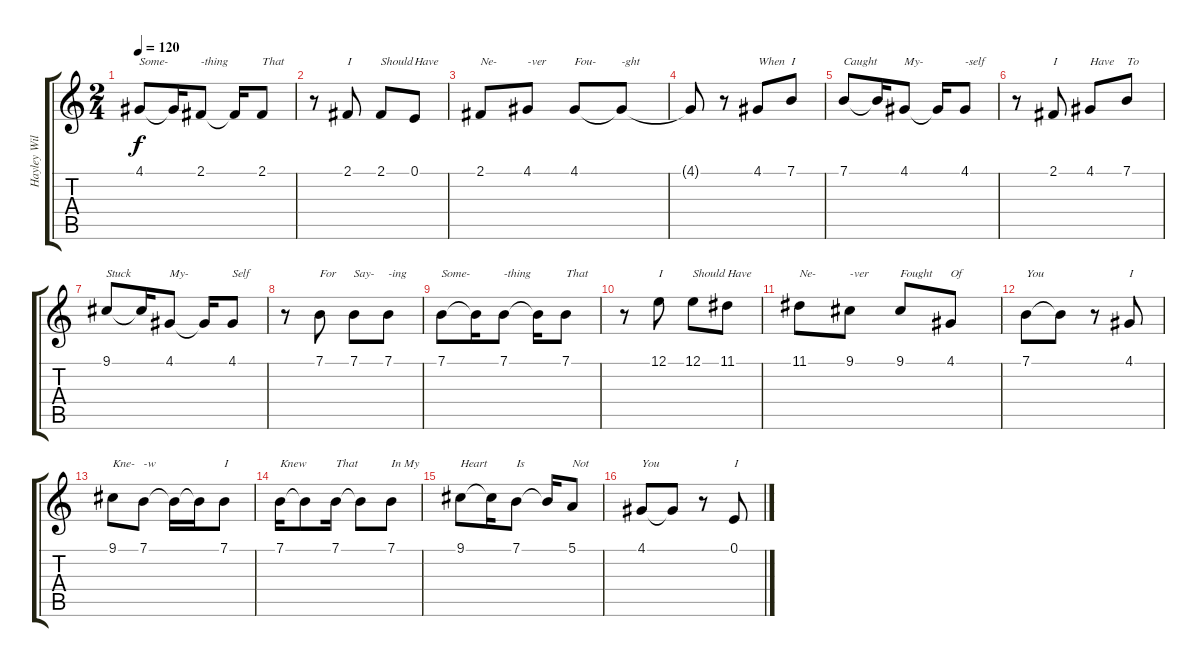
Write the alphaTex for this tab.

\track ("Hayley Williams" "Hayley Wil") {instrument oboe}
\staff {score tabs}
\tuning (E4 B3 G3 D3 A2 E2) {hide}
\ts (2 4)
\tempo 120
\clef g2
\ks c
4.1.8{txt "Some-" dy f} 4.1{t}.16 2.1.8{txt "-thing"} 2.1{t}.16 2.1.8{txt "That"} |
r.8 2.1.8{txt "I"} 2.1.8{txt "Should"} 0.1.8{txt "Have"} |
2.1.8{txt "Ne-"} 4.1.8{txt "-ver"} 4.1.8{txt "Fou-"} 4.1{t}.8{txt "-ght"} |
4.1{t}.8 r.8 4.1.8{txt "When"} 7.1.8{txt "I"} |
7.1.8{txt "Caught"} 7.1{t}.16 4.1.8{txt "My-"} 4.1{t}.16 4.1.8{txt "-self"} |
r.8 2.1.8{txt "I"} 4.1.8{txt "Have"} 7.1.8{txt "To"} |
9.1.8{txt "Stuck"} 9.1{t}.16 4.1.8{txt "My-"} 4.1{t}.16 4.1.8{txt "Self"} |
r.8 7.1.8{txt "For"} 7.1.8{txt "Say-"} 7.1.8{txt "-ing"} |
7.1.8{txt "Some-"} 7.1{t}.16 7.1.8{txt "-thing"} 7.1{t}.16 7.1.8{txt "That"} |
r.8 12.1.8{txt "I"} 12.1.8{txt "Should"} 11.1.8{txt "Have"} |
11.1.8{txt "Ne-"} 9.1.8{txt "-ver"} 9.1.8{txt "Fought"} 4.1.8{txt "Of"} |
7.1.8{txt "You"} 7.1{t}.8 r.8 4.1.8{txt "I"} |
9.1.8{txt "Kne-"} 7.1.8{txt "-w"} 7.1{t}.16 7.1{t}.16 7.1.8{txt "I"} |
7.1.16{txt "Knew"} 7.1{t}.8 7.1.16{txt "That"} 7.1{t}.8 7.1.8{txt "In My"} |
9.1.8{txt "Heart"} 9.1{t}.16 7.1.8{txt "Is"} 7.1{t}.16 5.1.8{txt "Not"} |
4.1.8{txt "You"} 4.1{t}.8 r.8 0.1.8{txt "I"}
